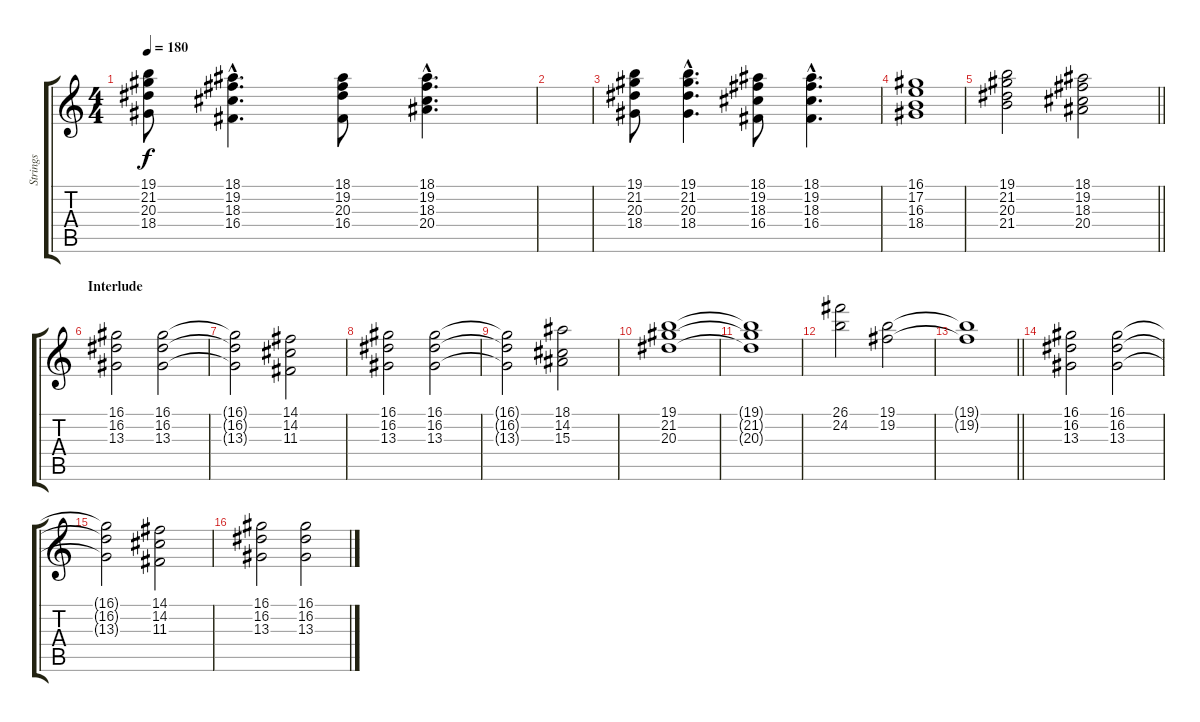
\track ("Strings" "Strings") {instrument stringensemble1}
\staff {score tabs}
\tuning (E4 B3 G3 D3 A2 E2) {hide}
\ts (4 4)
\tempo 180
\clef g2
\ks c
(19.1 21.2 20.3 18.4).8{dy f} (18.1{hac} 19.2{hac} 18.3{hac} 16.4{hac}).4{d} (18.1 19.2 20.3 16.4).8 (18.1{hac} 19.2{hac} 18.3{hac} 20.4{hac}).4{d} |
|
(19.1 21.2 20.3 18.4).8 (19.1{hac} 21.2{hac} 20.3{hac} 18.4{hac}).4{d} (18.1 19.2 18.3 16.4).8 (18.1{hac} 19.2{hac} 18.3{hac} 16.4{hac}).4{d} |
(16.1 17.2 16.3 18.4).1 |
\barLineRight lightlight
(19.1 21.2 20.3 21.4).2 (18.1 19.2 18.3 20.4).2 |
\section ("" "Interlude")
(16.1 16.2 13.3).2 (16.1 16.2 13.3).2 |
(16.1{t} 16.2{t} 13.3{t}).2 (14.1 14.2 11.3).2 |
(16.1 16.2 13.3).2 (16.1 16.2 13.3).2 |
(16.1{t} 16.2{t} 13.3{t}).2 (18.1 14.2 15.3).2 |
(19.1 21.2 20.3).1 |
(19.1{t} 21.2{t} 20.3{t}).1 |
(26.1 24.2).2 (19.1 19.2).2 |
\barLineRight lightlight
(19.1{t} 19.2{t}).1 |
(16.1 16.2 13.3).2 (16.1 16.2 13.3).2 |
(16.1{t} 16.2{t} 13.3{t}).2 (14.1 14.2 11.3).2 |
(16.1 16.2 13.3).2 (16.1 16.2 13.3).2
